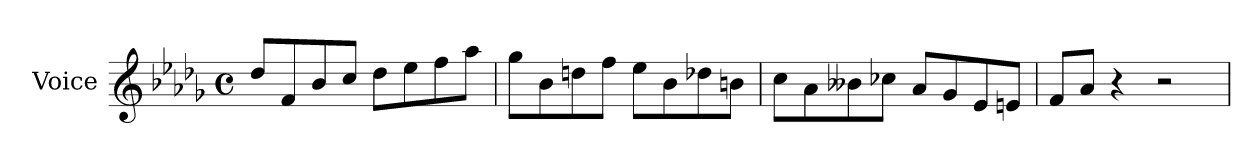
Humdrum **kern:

**kern
*part1
*staff1
*I"Voice
*I'Voice
*clefG2
*k[b-e-a-d-g-]
*M4/4
*met(c)
=1
8dd-/L
8f/
8b-/
8cc/J
8dd-\L
8ee-\
8ff\
8aa-\J
=2
8gg-\L
8b-\
8ddn\
8ff\J
8ee-\L
8b-\
8dd-X\
8bn\J
=3
8cc\L
8a-\
8b--X\
8cc-X\J
8a-/L
8g-/
8e-/
8en/J
=4
8f/L
8a-/J
4r
2rcc
=
*-
